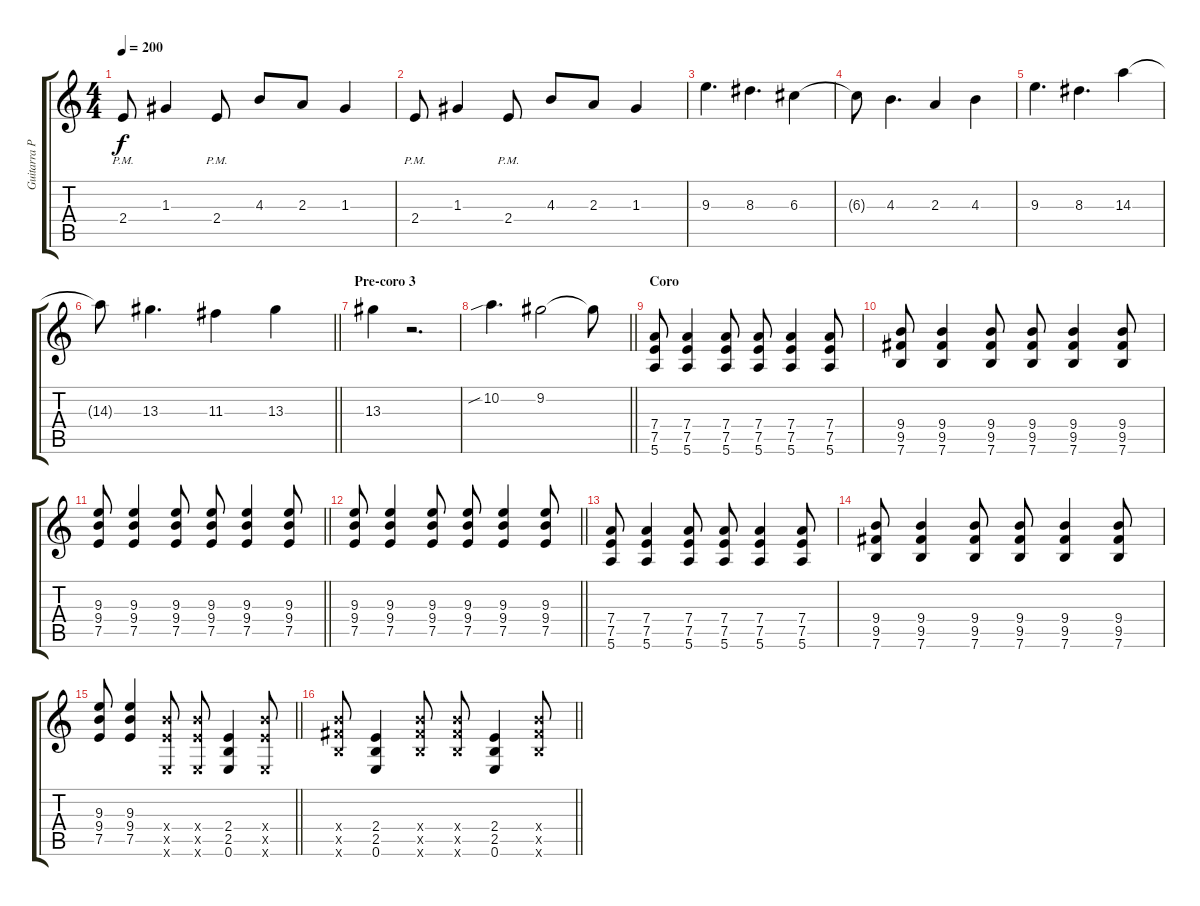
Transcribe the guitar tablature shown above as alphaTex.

\track ("Guitarra Principal" "Guitarra P") {mute instrument distortionguitar}
\staff {score tabs}
\tuning (E4 B3 G3 D3 A2 E2) {hide}
\ts (4 4)
\tempo 200
\clef g2
\ks c
2.4{pm}.8{dy f} 1.3.4 2.4{pm}.8 4.3.8 2.3.8 1.3.4 |
2.4{pm}.8 1.3.4 2.4{pm}.8 4.3.8 2.3.8 1.3.4 |
9.3.4{d} 8.3.4{d} 6.3.4 |
6.3{t}.8 4.3.4{d} 2.3.4 4.3.4 |
9.3.4{d} 8.3.4{d} 14.3.4 |
\barLineRight lightlight
14.3{t}.8 13.3.4{d} 11.3.4 13.3.4 |
\section ("" "Pre-coro 3")
13.3.4 r.2{d} |
\barLineRight lightlight
10.2{sib}.4{d} 9.2.2 9.2{t}.8 |
\section ("" "Coro")
(7.4 7.5 5.6).8{volume 12} (7.4 7.5 5.6).4 (7.4 7.5 5.6).8 (7.4 7.5 5.6).8 (7.4 7.5 5.6).4 (7.4 7.5 5.6).8 |
(9.4 9.5 7.6).8 (9.4 9.5 7.6).4 (9.4 9.5 7.6).8 (9.4 9.5 7.6).8 (9.4 9.5 7.6).4 (9.4 9.5 7.6).8 |
\barLineRight lightlight
(9.3 9.4 7.5).8 (9.3 9.4 7.5).4 (9.3 9.4 7.5).8 (9.3 9.4 7.5).8 (9.3 9.4 7.5).4 (9.3 9.4 7.5).8 |
\barLineRight lightlight
(9.3 9.4 7.5).8 (9.3 9.4 7.5).4 (9.3 9.4 7.5).8 (9.3 9.4 7.5).8 (9.3 9.4 7.5).4 (9.3 9.4 7.5).8 |
(7.4 7.5 5.6).8 (7.4 7.5 5.6).4 (7.4 7.5 5.6).8 (7.4 7.5 5.6).8 (7.4 7.5 5.6).4 (7.4 7.5 5.6).8 |
(9.4 9.5 7.6).8 (9.4 9.5 7.6).4 (9.4 9.5 7.6).8 (9.4 9.5 7.6).8 (9.4 9.5 7.6).4 (9.4 9.5 7.6).8 |
\barLineRight lightlight
(9.3 9.4 7.5).8 (9.3 9.4 7.5).4 (9.4{x} 7.5{x} 0.6{x}).8 (9.4{x} 7.5{x} 0.6{x}).8 (2.4 2.5 0.6).4 (9.4{x} 7.5{x} 0.6{x}).8 |
\barLineRight lightlight
(9.4{x} 9.5{x} 7.6{x}).8 (2.4 2.5 0.6).4 (9.4{x} 9.5{x} 7.6{x}).8 (9.4{x} 9.5{x} 7.6{x}).8 (2.4 2.5 0.6).4 (9.4{x} 9.5{x} 7.6{x}).8
